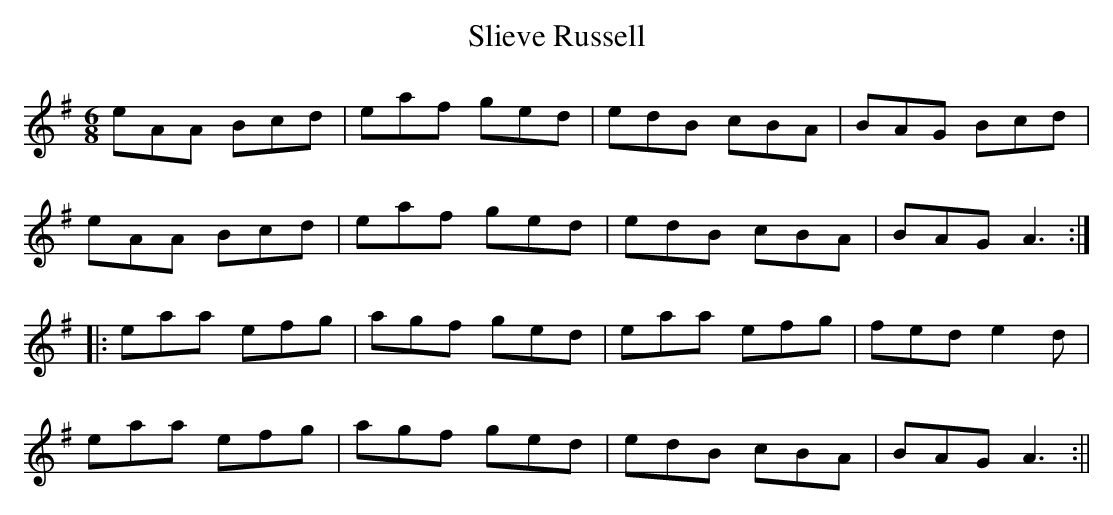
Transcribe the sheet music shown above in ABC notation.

X:1
T:Slieve Russell
M:6/8
K:Ador
eAA Bcd|eaf ged|edB cBA|BAG Bcd|
eAA Bcd|eaf ged|edB cBA|BAG A3:|
|:eaa efg|agf ged|eaa efg|fed e2d|
eaa efg|agf ged|edB cBA|BAG A3:||
